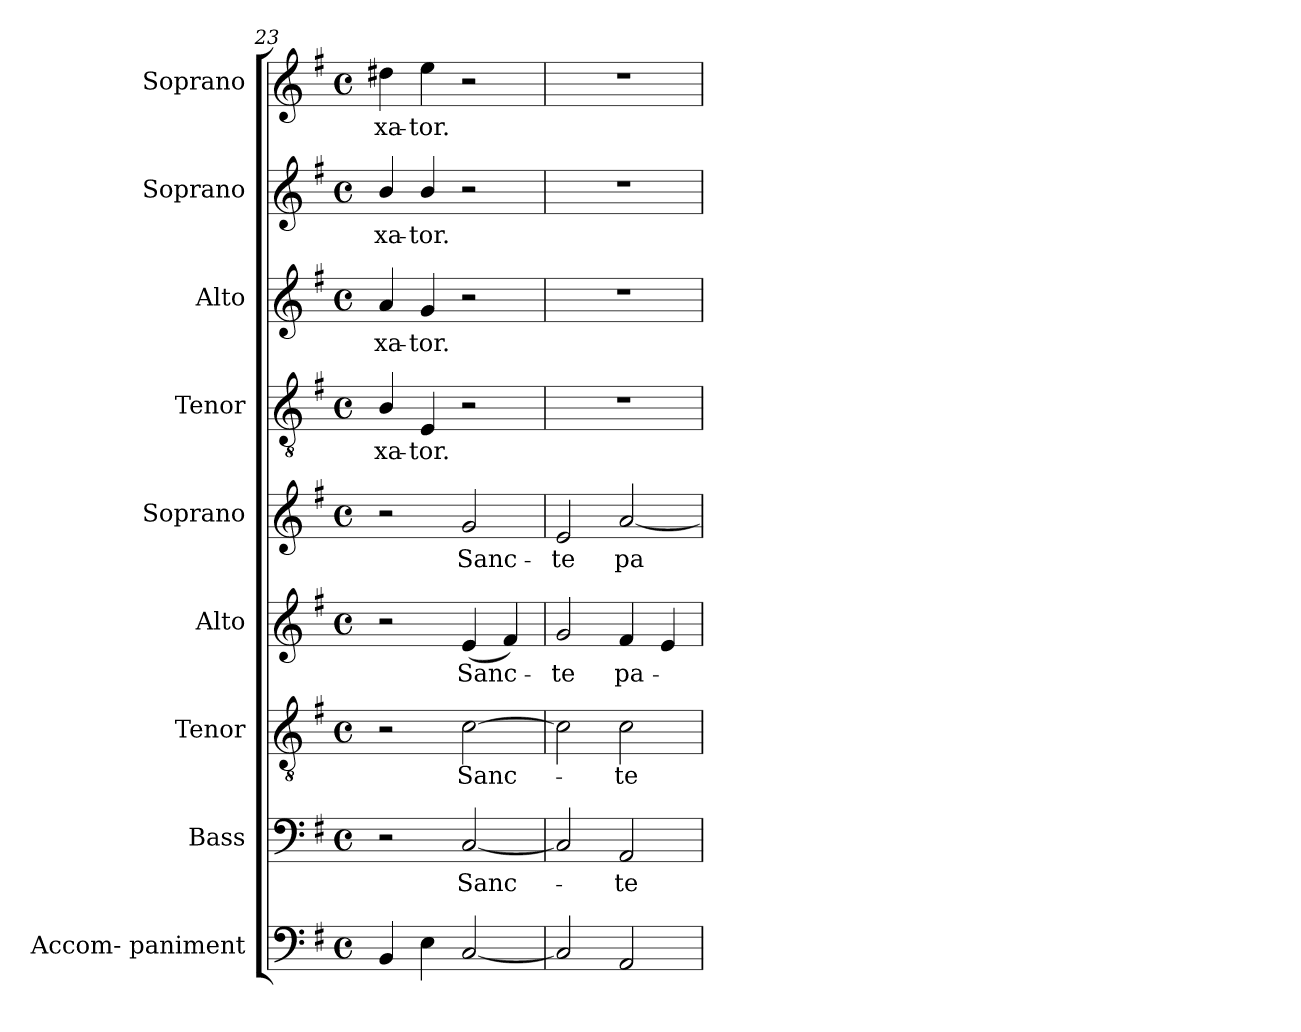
**kern	**kern	**text	**kern	**text	**kern	**text	**kern	**text	**kern	**text	**kern	**text	**kern	**text	**kern	**text
*part9	*part8	*part8	*part7	*part7	*part6	*part6	*part5	*part5	*part4	*part4	*part3	*part3	*part2	*part2	*part1	*part1
*staff9	*staff8	*staff8	*staff7	*staff7	*staff6	*staff6	*staff5	*staff5	*staff4	*staff4	*staff3	*staff3	*staff2	*staff2	*staff1	*staff1
*I"Accom- paniment	*I"Bass	*	*I"Tenor	*	*I"Alto	*	*I"Soprano	*	*I"Tenor	*	*I"Alto	*	*I"Soprano	*	*I"Soprano	*
*I'Acc.	*I'B.	*	*I'T.	*	*I'A.	*	*I'S.	*	*I'T.	*	*I'A.	*	*I'S.	*	*I'S.	*
*clefF4	*clefF4	*	*clefGv2	*	*clefG2	*	*clefG2	*	*clefGv2	*	*clefG2	*	*clefG2	*	*clefG2	*
*	*	*	*ITrd7c12	*	*	*	*	*	*ITrd7c12	*	*	*	*	*	*	*
*k[f#]	*k[f#]	*	*k[f#]	*	*k[f#]	*	*k[f#]	*	*k[f#]	*	*k[f#]	*	*k[f#]	*	*k[f#]	*
*G:	*G:	*	*G:	*	*G:	*	*G:	*	*G:	*	*G:	*	*G:	*	*G:	*
*M4/4	*M4/4	*	*M4/4	*	*M4/4	*	*M4/4	*	*M4/4	*	*M4/4	*	*M4/4	*	*M4/4	*
*met(c)	*met(c)	*	*met(c)	*	*met(c)	*	*met(c)	*	*met(c)	*	*met(c)	*	*met(c)	*	*met(c)	*
=23	=23	=23	=23	=23	=23	=23	=23	=23	=23	=23	=23	=23	=23	=23	=23	=23
!	!	!	!	!	!	!	!	!	!	!LO:LY:b:color=#000000	!	!	!	!	!	!
!	!	!	!	!	!	!	!	!	!	!	!	!LO:LY:b:color=#000000	!	!	!	!
!	!	!	!	!	!	!	!	!	!	!	!	!	!	!LO:LY:b:color=#000000	!	!
!	!	!	!	!	!	!	!	!	!	!	!	!	!	!	!	!LO:LY:b:color=#000000
4BBi/	2r	.	2r	.	2r	.	2r	.	4BBi/	-xa-	4ai/	-xa-	4bi/	-xa-	4dd#Xi\	-xa-
!	!	!	!	!	!	!	!	!	!	!LO:LY:b:color=#000000	!	!	!	!	!	!
!	!	!	!	!	!	!	!	!	!	!	!	!LO:LY:b:color=#000000	!	!	!	!
!	!	!	!	!	!	!	!	!	!	!	!	!	!	!LO:LY:b:color=#000000	!	!
!	!	!	!	!	!	!	!	!	!	!	!	!	!	!	!	!LO:LY:b:color=#000000
4Ei\	.	.	.	.	.	.	.	.	4EEi/	-tor.	4gi/	-tor.	4bi/	-tor.	4eei\	-tor.
!	!	!LO:LY:b:color=#000000	!	!	!	!	!	!	!	!	!	!	!	!	!	!
!	!	!	!	!LO:LY:b:color=#000000	!	!	!	!	!	!	!	!	!	!	!	!
!	!	!	!	!	!	!LO:LY:b:color=#000000	!	!	!	!	!	!	!	!	!	!
!	!	!	!	!	!	!	!	!LO:LY:b:color=#000000	!	!	!	!	!	!	!	!
[<2Ci/	[<2Ci/	Sanc-	[>2Ci\	Sanc-	(4ei/	Sanc-	2gi/	Sanc-	2r	.	2r	.	2r	.	2r	.
.	.	.	.	.	4f#i/)	.	.	.	.	.	.	.	.	.	.	.
=24	=24	=24	=24	=24	=24	=24	=24	=24	=24	=24	=24	=24	=24	=24	=24	=24
!	!	!	!	!	!	!LO:LY:b:color=#000000	!	!	!	!	!	!	!	!	!	!
!	!	!	!	!	!	!	!	!LO:LY:b:color=#000000	!	!	!	!	!	!	!	!
2Ci/]	2Ci/]	.	2Ci\]	.	2gi/	-te	2ei/	-te	1r	.	1r	.	1r	.	1r	.
!	!	!LO:LY:b:color=#000000	!	!	!	!	!	!	!	!	!	!	!	!	!	!
!	!	!	!	!LO:LY:b:color=#000000	!	!	!	!	!	!	!	!	!	!	!	!
!	!	!	!	!	!	!LO:LY:b:color=#000000	!	!	!	!	!	!	!	!	!	!
!	!	!	!	!	!	!	!	!LO:LY:b:color=#000000	!	!	!	!	!	!	!	!
2AAi/	2AAi/	-te	2Ci\	-te	4f#i/	pa-	[<2ai/	pa-	.	.	.	.	.	.	.	.
.	.	.	.	.	4ei/	.	.	.	.	.	.	.	.	.	.	.
=	=	=	=	=	=	=	=	=	=	=	=	=	=	=	=	=
*-	*-	*-	*-	*-	*-	*-	*-	*-	*-	*-	*-	*-	*-	*-	*-	*-
